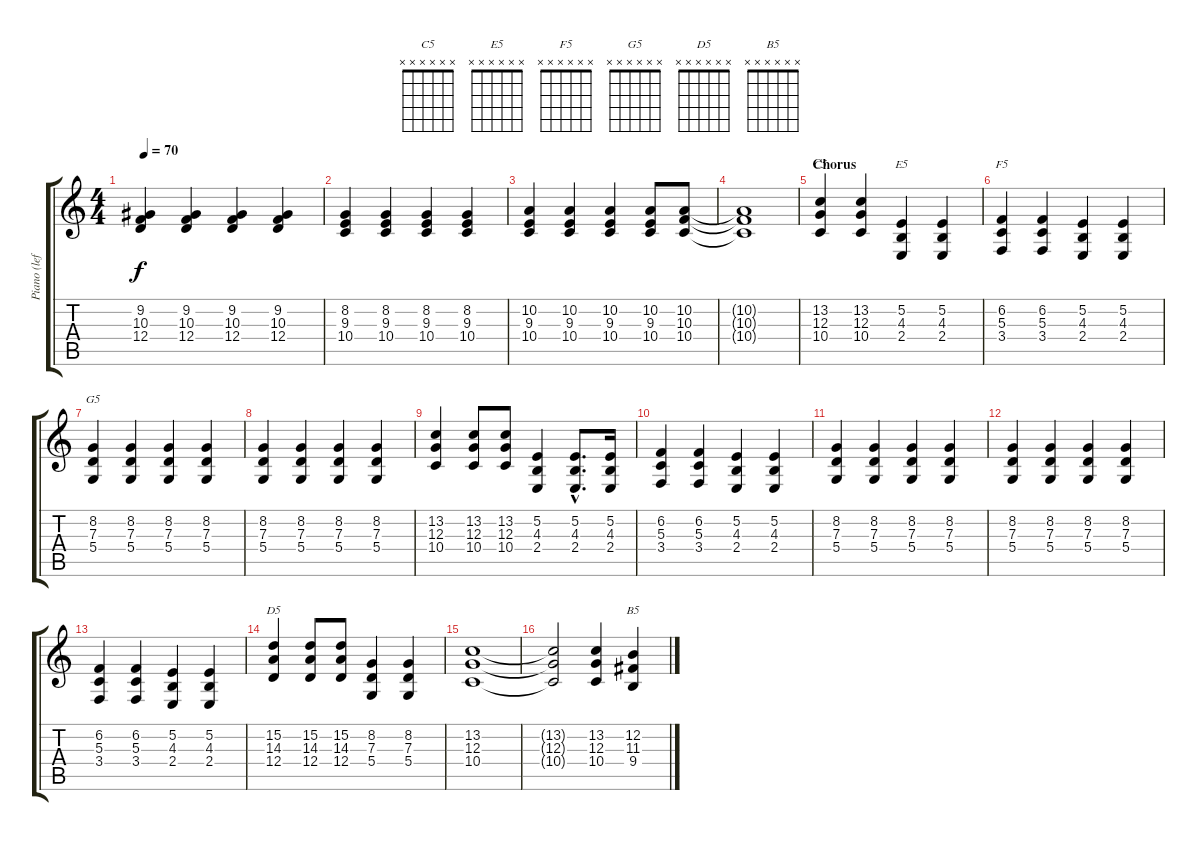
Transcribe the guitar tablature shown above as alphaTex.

\track ("Piano (left)" "Piano (lef") {instrument acousticgrandpiano}
\staff {score tabs}
\tuning (E4 B3 G3 D3 A2 E2) {hide}
\chord ("C5" x x x x x x) {firstfret 0}
\chord ("E5" x x x x x x) {firstfret 0}
\chord ("F5" x x x x x x) {firstfret 0}
\chord ("G5" x x x x x x) {firstfret 0}
\chord ("D5" x x x x x x) {firstfret 0}
\chord ("B5" x x x x x x) {firstfret 0}
\ts (4 4)
\tempo 70
\clef g2
\ks c
(9.2 10.3 12.4).4{dy f} (9.2 10.3 12.4).4 (9.2 10.3 12.4).4 (9.2 10.3 12.4).4 |
(8.2 9.3 10.4).4 (8.2 9.3 10.4).4 (8.2 9.3 10.4).4 (8.2 9.3 10.4).4 |
(10.2 9.3 10.4).4 (10.2 9.3 10.4).4 (10.2 9.3 10.4).4 (10.2 9.3 10.4).8 (10.2 10.3 10.4).8 |
(10.2{t} 10.3{t} 10.4{t}).1 |
\section ("" "Chorus")
(13.2 12.3 10.4).4{ch "C5"} (13.2 12.3 10.4).4 (5.2 4.3 2.4).4{ch "E5"} (5.2 4.3 2.4).4 |
(6.2 5.3 3.4).4{ch "F5"} (6.2 5.3 3.4).4 (5.2 4.3 2.4).4 (5.2 4.3 2.4).4 |
(8.2 7.3 5.4).4{ch "G5"} (8.2 7.3 5.4).4 (8.2 7.3 5.4).4 (8.2 7.3 5.4).4 |
(8.2 7.3 5.4).4 (8.2 7.3 5.4).4 (8.2 7.3 5.4).4 (8.2 7.3 5.4).4 |
(13.2 12.3 10.4).4 (13.2 12.3 10.4).8 (13.2 12.3 10.4).8 (5.2 4.3 2.4).4 (5.2{hac} 4.3{hac} 2.4{hac}).8{d} (5.2 4.3 2.4).16 |
(6.2 5.3 3.4).4 (6.2 5.3 3.4).4 (5.2 4.3 2.4).4 (5.2 4.3 2.4).4 |
(8.2 7.3 5.4).4 (8.2 7.3 5.4).4 (8.2 7.3 5.4).4 (8.2 7.3 5.4).4 |
(8.2 7.3 5.4).4 (8.2 7.3 5.4).4 (8.2 7.3 5.4).4 (8.2 7.3 5.4).4 |
(6.2 5.3 3.4).4 (6.2 5.3 3.4).4 (5.2 4.3 2.4).4 (5.2 4.3 2.4).4 |
(15.2 14.3 12.4).4{ch "D5"} (15.2 14.3 12.4).8 (15.2 14.3 12.4).8 (8.2 7.3 5.4).4 (8.2 7.3 5.4).4 |
(13.2 12.3 10.4).1 |
(13.2{t} 12.3{t} 10.4{t}).2 (13.2 12.3 10.4).4 (12.2 11.3 9.4).4{ch "B5"}
